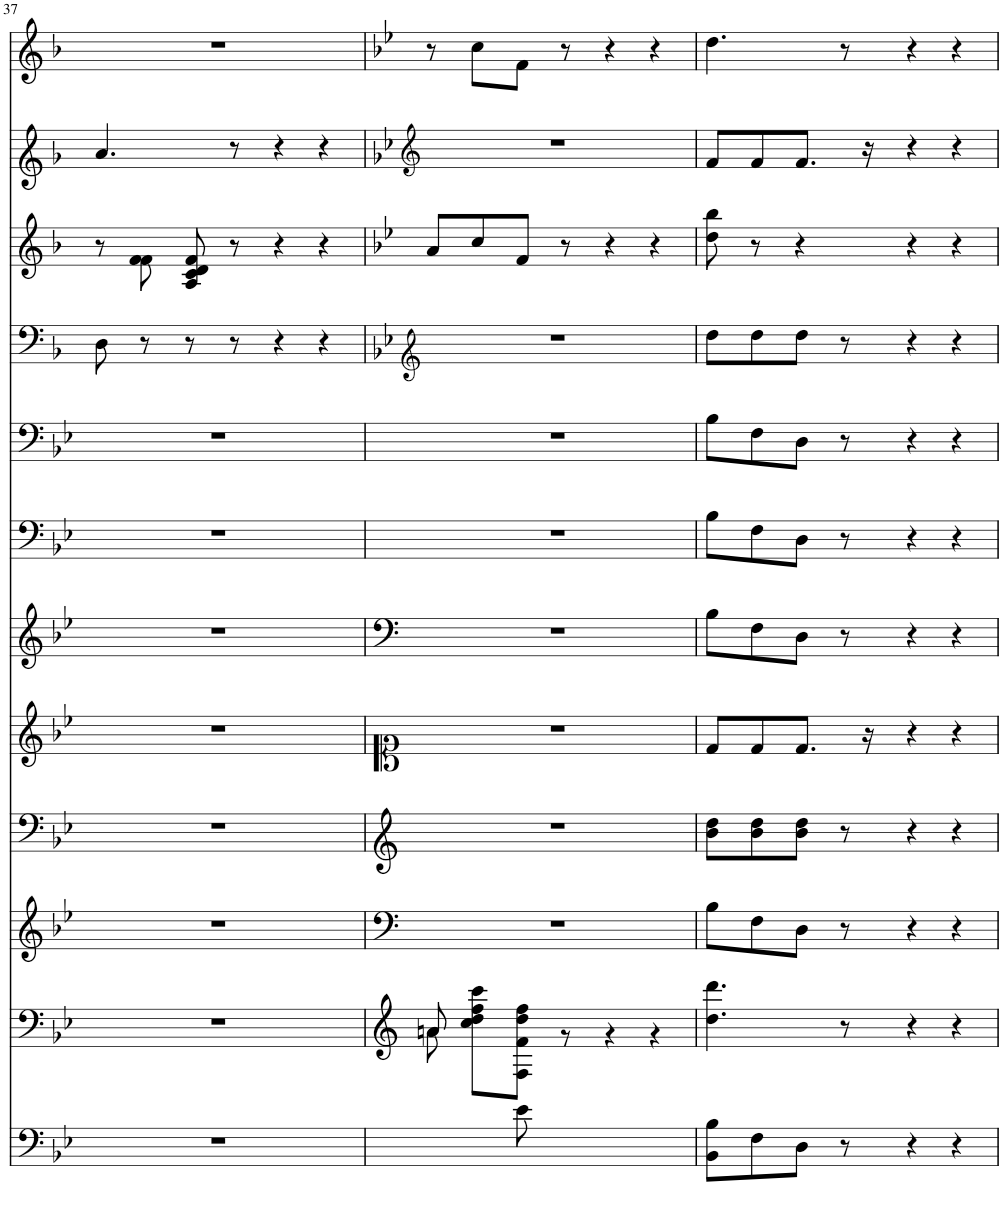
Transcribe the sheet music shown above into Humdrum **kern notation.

**kern	**kern	**kern	**kern	**kern	**kern	**kern	**kern	**kern	**kern	**kern	**kern
*part12	*part11	*part10	*part9	*part8	*part7	*part6	*part5	*part4	*part3	*part2	*part1
*staff12	*staff11	*staff10	*staff9	*staff8	*staff7	*staff6	*staff5	*staff4	*staff3	*staff2	*staff1
*I"Piano	*I"Piano	*I"Piano	*I"Piano	*I"Piano	*I"Piano	*I"Piano	*I"Piano	*I"Piano	*I"Piano	*I"Piano	*I"Piano
*I'Pno	*I'Pno	*I'Pno	*I'Pno	*I'Pno	*I'Pno	*I'Pno	*I'Pno	*I'Pno	*I'Pno	*I'Pno	*I'Pno
!!LO:PB:g=z
*clefF4	*clefG2	*clefF4	*clefG2	*clefG2	*clefF4	*clefF4	*clefF4	*clefG2	*clefG2	*clefG2	*clefG2
*k[b-e-]	*k[b-e-]	*k[b-e-]	*k[b-e-]	*k[b-e-]	*k[b-e-]	*k[b-e-]	*k[b-e-]	*k[b-]	*k[b-]	*k[b-]	*k[b-]
=37	=37	=37	=37	=37	=37	=37	=37	=37	=37	=37	=37
*	*	*	*	*	*	*	*	*	*^	*	*
1r	1r	1r	1r	1r	1r	1r	1r	8D\	8r	8ryy	4.cc/	1r
.	.	.	.	.	.	.	.	8r	8ryy	8f\ 8f\	.	.
.	.	.	.	.	.	.	.	8r	8A/ 8c/ 8d/ 8f/	2.ryy	.	.
.	.	.	.	.	.	.	.	8r	8r	.	8r	.
.	.	.	.	.	.	.	.	4r	4r	.	4r	.
.	.	.	.	.	.	.	.	4r	4r	.	4r	.
*	*	*	*	*	*	*	*	*	*v	*v	*	*
=38	=38	=38	=38	=38	=38	=38	=38	=38	=38	=38	=38
*	*	*	*	*	*	*	*	*clefG1	*	*clefG2	*
*	*	*	*	*	*	*	*	*k[b-e-]	*k[b-e-]	*k[b-e-]	*k[b-e-]
*	*^	*	*	*	*	*	*	*	*	*	*
4ryy	8a/	8an\	1r	1r	1r	1r	1r	1r	1r	8a/L	1r	8r
.	2..ryy	8cc\ 8dd\ 8ff\ 8ccc\L	.	.	.	.	.	.	.	8cc/	.	8cc\L
8e-\	.	8F\ 8f\ 8dd\ 8ff\J	.	.	.	.	.	.	.	8f/J	.	8f\J
2ryy	.	8r	.	.	.	.	.	.	.	8r	.	8r
.	.	4r	.	.	.	.	.	.	.	4r	.	4r
.	.	4r	.	.	.	.	.	.	.	4r	.	4r
8ryy	.	.	.	.	.	.	.	.	.	.	.	.
*	*v	*v	*	*	*	*	*	*	*	*	*	*
=39	=39	=39	=39	=39	=39	=39	=39	=39	=39	=39	=39
8BB-\ 8B-\L	4.dd\ 4.ddd\	8B-\L	8dd\ 8ff\L	8d/L	8B-\L	8B-\L	8B-\L	8ff\L	8dd\ 8bb-\	8f/L	4.dd\
8F\	.	8F\	8dd\ 8ff\	8d/	8F\	8F\	8F\	8ff\	8r	8f/	.
8D\J	.	8D\J	8dd\ 8ff\J	8.d/J	8D\J	8D\J	8D\J	8ff\J	4r	8.f/J	.
8r	8r	8r	8r	.	8r	8r	8r	8r	.	.	8r
.	.	.	.	16r	.	.	.	.	.	16r	.
4r	4r	4r	4r	4r	4r	4r	4r	4r	4r	4r	4r
4r	4r	4r	4r	4r	4r	4r	4r	4r	4r	4r	4r
=	=	=	=	=	=	=	=	=	=	=	=
*-	*-	*-	*-	*-	*-	*-	*-	*-	*-	*-	*-
